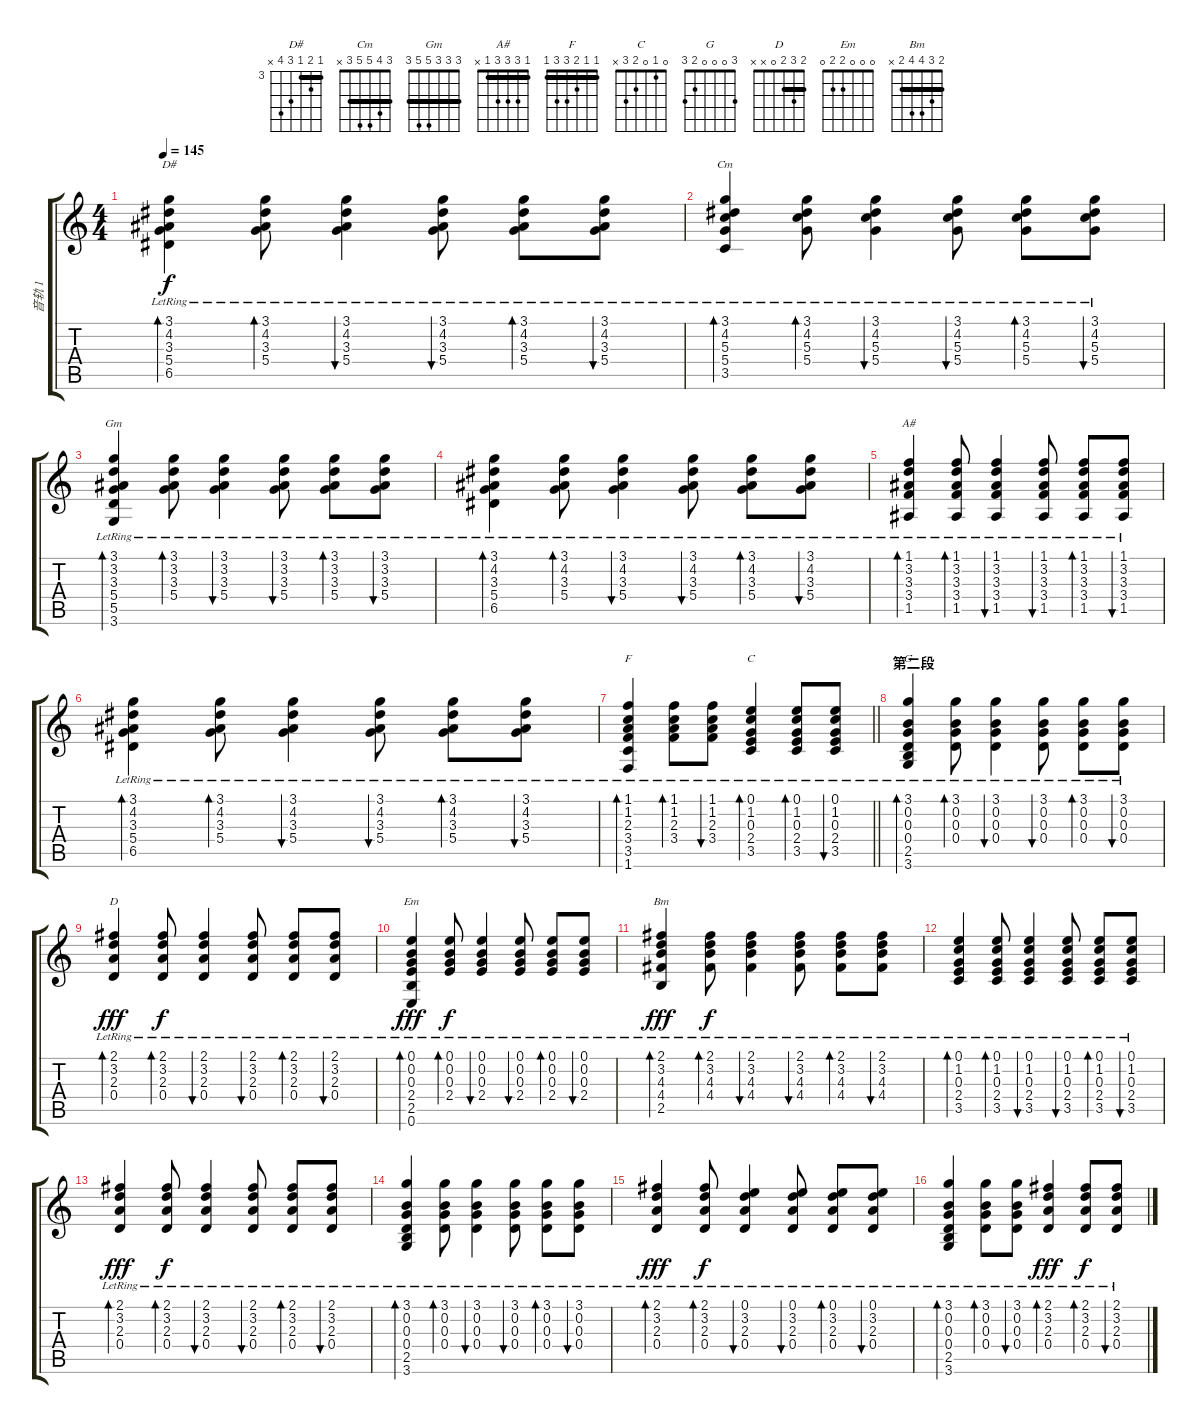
\track ("音轨 1" "音轨 1") {instrument acousticguitarnylon}
\staff {score tabs}
\tuning (E4 B3 G3 D3 A2 E2) {hide}
\chord ("D#" 3 4 3 5 6 x) {firstfret 3 barre 3}
\chord ("Cm" 3 4 5 5 3 x) {barre 3}
\chord ("Gm" 3 3 3 5 5 3) {barre 3}
\chord ("A#" 1 3 3 3 1 x) {barre 1}
\chord ("F" 1 1 2 3 3 1) {barre 1}
\chord ("C" 0 1 0 2 3 x)
\chord ("G" 3 0 0 0 2 3)
\chord ("D" 2 3 2 0 x x) {barre 2}
\chord ("Em" 0 0 0 2 2 0)
\chord ("Bm" 2 3 4 4 2 x) {barre 2}
\ts (4 4)
\tempo 145
\clef g2
\ks c
(3.1{lr} 4.2{lr} 3.3{lr} 5.4{lr} 6.5{lr}).4{bd 60 ch "D#" dy f} (3.1{lr} 4.2{lr} 3.3{lr} 5.4{lr}).8{bd 60} (3.1{lr} 4.2{lr} 3.3{lr} 5.4{lr}).4{bu 60} (3.1{lr} 4.2{lr} 3.3{lr} 5.4{lr}).8{bu 60} (3.1{lr} 4.2{lr} 3.3{lr} 5.4{lr}).8{bd 60} (3.1{lr} 4.2{lr} 3.3{lr} 5.4{lr}).8{bu 60} |
(3.1{lr} 4.2{lr} 5.3{lr} 5.4{lr} 3.5{lr}).4{bd 60 ch "Cm"} (3.1{lr} 4.2{lr} 5.3{lr} 5.4{lr}).8{bd 60} (3.1{lr} 4.2{lr} 5.3{lr} 5.4{lr}).4{bu 60} (3.1{lr} 4.2{lr} 5.3{lr} 5.4{lr}).8{bu 60} (3.1{lr} 4.2{lr} 5.3{lr} 5.4{lr}).8{bd 60} (3.1{lr} 4.2{lr} 5.3{lr} 5.4{lr}).8{bu 60} |
(3.1{lr} 3.2{lr} 3.3{lr} 5.4{lr} 5.5{lr} 3.6{lr}).4{bd 60 ch "Gm"} (3.1{lr} 3.2{lr} 3.3{lr} 5.4{lr}).8{bd 60} (3.1{lr} 3.2{lr} 3.3{lr} 5.4{lr}).4{bu 60} (3.1{lr} 3.2{lr} 3.3{lr} 5.4{lr}).8{bu 60} (3.1{lr} 3.2{lr} 3.3{lr} 5.4{lr}).8{bd 60} (3.1{lr} 3.2{lr} 3.3{lr} 5.4{lr}).8{bu 60} |
(3.1{lr} 4.2{lr} 3.3{lr} 5.4{lr} 6.5{lr}).4{bd 60} (3.1{lr} 4.2{lr} 3.3{lr} 5.4{lr}).8{bd 60} (3.1{lr} 4.2{lr} 3.3{lr} 5.4{lr}).4{bu 60} (3.1{lr} 4.2{lr} 3.3{lr} 5.4{lr}).8{bu 60} (3.1{lr} 4.2{lr} 3.3{lr} 5.4{lr}).8{bd 60} (3.1{lr} 4.2{lr} 3.3{lr} 5.4{lr}).8{bu 60} |
(1.1{lr} 3.2{lr} 3.3{lr} 3.4{lr} 1.5{lr}).4{bd 60 ch "A#"} (1.1{lr} 3.2{lr} 3.3{lr} 3.4{lr} 1.5{lr}).8{bd 60} (1.1{lr} 3.2{lr} 3.3{lr} 3.4{lr} 1.5{lr}).4{bu 60} (1.1{lr} 3.2{lr} 3.3{lr} 3.4{lr} 1.5{lr}).8{bu 60} (1.1{lr} 3.2{lr} 3.3{lr} 3.4{lr} 1.5{lr}).8{bd 60} (1.1{lr} 3.2{lr} 3.3{lr} 3.4{lr} 1.5{lr}).8{bu 60} |
(3.1{lr} 4.2{lr} 3.3{lr} 5.4{lr} 6.5{lr}).4{bd 60} (3.1{lr} 4.2{lr} 3.3{lr} 5.4{lr}).8{bd 60} (3.1{lr} 4.2{lr} 3.3{lr} 5.4{lr}).4{bu 60} (3.1{lr} 4.2{lr} 3.3{lr} 5.4{lr}).8{bu 60} (3.1{lr} 4.2{lr} 3.3{lr} 5.4{lr}).8{bd 60} (3.1{lr} 4.2{lr} 3.3{lr} 5.4{lr}).8{bu 60} |
\barLineRight lightlight
(1.1{lr} 1.2{lr} 2.3{lr} 3.4{lr} 3.5{lr} 1.6{lr}).4{bd 60 ch "F"} (1.1{lr} 1.2{lr} 2.3{lr} 3.4{lr}).8{bd 60} (1.1{lr} 1.2{lr} 2.3{lr} 3.4{lr}).8{bu 60} (0.1{lr} 1.2{lr} 0.3{lr} 2.4{lr} 3.5{lr}).4{bd 60 ch "C"} (0.1{lr} 1.2{lr} 0.3{lr} 2.4{lr} 3.5{lr}).8{bd 60} (0.1{lr} 1.2{lr} 0.3{lr} 2.4{lr} 3.5{lr}).8{bu 60} |
\section ("" "第二段")
(3.1{lr} 0.2{lr} 0.3{lr} 0.4{lr} 2.5{lr} 3.6{lr}).4{bd 60 ch "G"} (3.1{lr} 0.2{lr} 0.3{lr} 0.4{lr}).8{bd 60} (3.1{lr} 0.2{lr} 0.3{lr} 0.4{lr}).4{bu 60} (3.1{lr} 0.2{lr} 0.3{lr} 0.4{lr}).8{bu 60} (3.1{lr} 0.2{lr} 0.3{lr} 0.4{lr}).8{bd 60} (3.1{lr} 0.2{lr} 0.3{lr} 0.4{lr}).8{bu 60} |
(2.1{lr} 3.2{lr} 2.3{lr} 0.4{lr}).4{bd 60 ch "D" dy fff} (2.1{lr} 3.2{lr} 2.3{lr} 0.4{lr}).8{bd 60 dy f} (2.1{lr} 3.2{lr} 2.3{lr} 0.4{lr}).4{bu 60} (2.1{lr} 3.2{lr} 2.3{lr} 0.4{lr}).8{bu 60} (2.1{lr} 3.2{lr} 2.3{lr} 0.4{lr}).8{bd 60} (2.1{lr} 3.2{lr} 2.3{lr} 0.4{lr}).8{bu 60} |
(0.1{lr} 0.2{lr} 0.3{lr} 2.4{lr} 2.5{lr} 0.6{lr}).4{bd 60 ch "Em" dy fff} (0.1{lr} 0.2{lr} 0.3{lr} 2.4{lr}).8{bd 60 dy f} (0.1{lr} 0.2{lr} 0.3{lr} 2.4{lr}).4{bu 60} (0.1{lr} 0.2{lr} 0.3{lr} 2.4{lr}).8{bu 60} (0.1{lr} 0.2{lr} 0.3{lr} 2.4{lr}).8{bd 60} (0.1{lr} 0.2{lr} 0.3{lr} 2.4{lr}).8{bu 60} |
(2.1{lr} 3.2{lr} 4.3{lr} 4.4{lr} 2.5{lr}).4{bd 60 ch "Bm" dy fff} (2.1{lr} 3.2{lr} 4.3{lr} 4.4{lr}).8{bd 60 dy f} (2.1{lr} 3.2{lr} 4.3{lr} 4.4{lr}).4{bu 60} (2.1{lr} 3.2{lr} 4.3{lr} 4.4{lr}).8{bu 60} (2.1{lr} 3.2{lr} 4.3{lr} 4.4{lr}).8{bd 60} (2.1{lr} 3.2{lr} 4.3{lr} 4.4{lr}).8{bu 60} |
(0.1{lr} 1.2{lr} 0.3{lr} 2.4{lr} 3.5{lr}).4{bd 60} (0.1{lr} 1.2{lr} 0.3{lr} 2.4{lr} 3.5{lr}).8{bd 60} (0.1{lr} 1.2{lr} 0.3{lr} 2.4{lr} 3.5{lr}).4{bu 60} (0.1{lr} 1.2{lr} 0.3{lr} 2.4{lr} 3.5{lr}).8{bu 60} (0.1{lr} 1.2{lr} 0.3{lr} 2.4{lr} 3.5{lr}).8{bd 60} (0.1{lr} 1.2{lr} 0.3{lr} 2.4{lr} 3.5{lr}).8{bu 60} |
(2.1{lr} 3.2{lr} 2.3{lr} 0.4{lr}).4{bd 60 dy fff} (2.1{lr} 3.2{lr} 2.3{lr} 0.4{lr}).8{bd 60 dy f} (2.1{lr} 3.2{lr} 2.3{lr} 0.4{lr}).4{bu 60} (2.1{lr} 3.2{lr} 2.3{lr} 0.4{lr}).8{bu 60} (2.1{lr} 3.2{lr} 2.3{lr} 0.4{lr}).8{bd 60} (2.1{lr} 3.2{lr} 2.3{lr} 0.4{lr}).8{bu 60} |
(3.1{lr} 0.2{lr} 0.3{lr} 0.4{lr} 2.5{lr} 3.6{lr}).4{bd 60} (3.1{lr} 0.2{lr} 0.3{lr} 0.4{lr}).8{bd 60} (3.1{lr} 0.2{lr} 0.3{lr} 0.4{lr}).4{bu 60} (3.1{lr} 0.2{lr} 0.3{lr} 0.4{lr}).8{bu 60} (3.1{lr} 0.2{lr} 0.3{lr} 0.4{lr}).8{bd 60} (3.1{lr} 0.2{lr} 0.3{lr} 0.4{lr}).8{bu 60} |
(2.1{lr} 3.2{lr} 2.3{lr} 0.4{lr}).4{bd 60 dy fff} (2.1{lr} 3.2{lr} 2.3{lr} 0.4{lr}).8{bd 60 dy f} (0.1{lr} 3.2{lr} 2.3{lr} 0.4{lr}).4{bu 60} (0.1{lr} 3.2{lr} 2.3{lr} 0.4{lr}).8{bu 60} (0.1{lr} 3.2{lr} 2.3{lr} 0.4{lr}).8{bd 60} (0.1{lr} 3.2{lr} 2.3{lr} 0.4{lr}).8{bu 60} |
(3.1{lr} 0.2{lr} 0.3{lr} 0.4{lr} 2.5{lr} 3.6{lr}).4{bd 60} (3.1{lr} 0.2{lr} 0.3{lr} 0.4{lr}).8{bd 60} (3.1{lr} 0.2{lr} 0.3{lr} 0.4{lr}).8{bu 60} (2.1{lr} 3.2{lr} 2.3{lr} 0.4{lr}).4{bd 60 dy fff} (2.1{lr} 3.2{lr} 2.3{lr} 0.4{lr}).8{bd 60 dy f} (2.1{lr} 3.2{lr} 2.3{lr} 0.4{lr}).8{bu 60}
